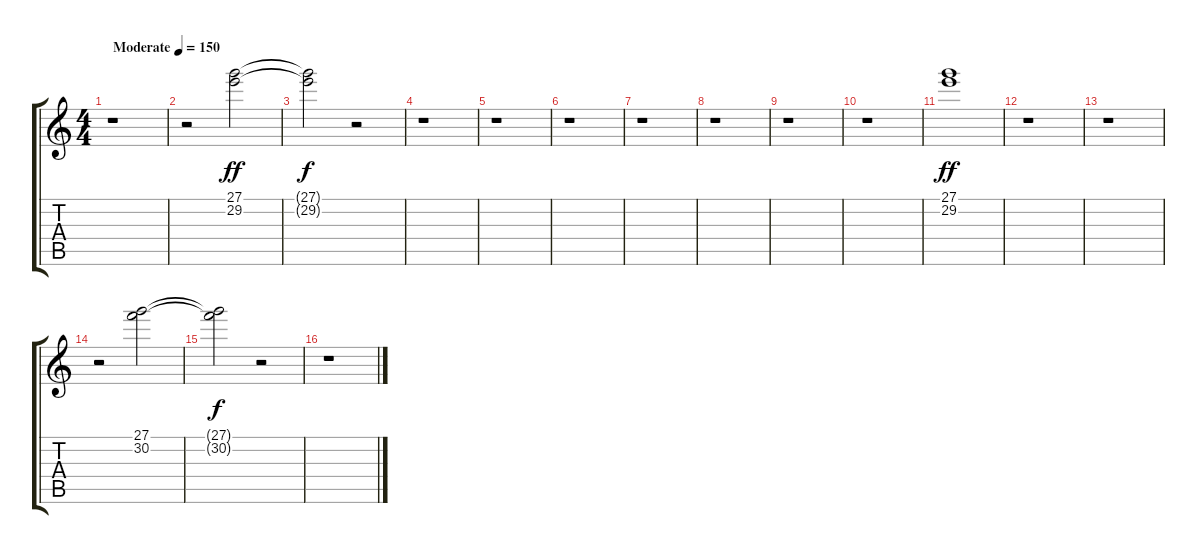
\track "" {instrument stringensemble1}
\staff {score tabs}
\tuning (E4 B3 G3 D3 A2 E2) {hide}
\ts (4 4)
\tempo (150 "Moderate")
\clef g2
\ks c
r.1{dy ff instrument stringensemble1} |
r.2 (27.1 29.2).2 |
(27.1{t} 29.2{t}).2{dy f} r.2 |
r.1 |
r.1 |
r.1 |
r.1 |
r.1 |
r.1 |
r.1 |
(27.1 29.2).1{dy ff} |
r.1 |
r.1 |
r.2 (27.1 30.2).2 |
(27.1{t} 30.2{t}).2{dy f} r.2 |
r.1
